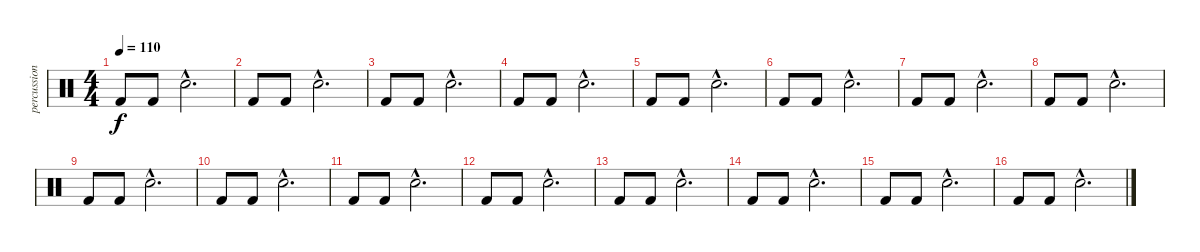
\track ("percussions" "percussion") {instrument percussion}
\staff {score}
\articulation defaults
\ts (4 4)
\tempo 110
\clef neutral
\ks c "Kick (hit) 2".8{dy f} "Kick (hit) 2".8 "Electric Snare (hit)"{hac}.2{d}
|
"Kick (hit) 2".8 "Kick (hit) 2".8 "Electric Snare (hit)"{hac}.2{d} |
"Kick (hit) 2".8 "Kick (hit) 2".8 "Electric Snare (hit)"{hac}.2{d} |
"Kick (hit) 2".8 "Kick (hit) 2".8 "Electric Snare (hit)"{hac}.2{d} |
"Kick (hit) 2".8 "Kick (hit) 2".8 "Electric Snare (hit)"{hac}.2{d} |
"Kick (hit) 2".8 "Kick (hit) 2".8 "Electric Snare (hit)"{hac}.2{d} |
"Kick (hit) 2".8 "Kick (hit) 2".8 "Electric Snare (hit)"{hac}.2{d} |
"Kick (hit) 2".8 "Kick (hit) 2".8 "Electric Snare (hit)"{hac}.2{d} |
"Kick (hit) 2".8 "Kick (hit) 2".8 "Electric Snare (hit)"{hac}.2{d} |
"Kick (hit) 2".8 "Kick (hit) 2".8 "Electric Snare (hit)"{hac}.2{d} |
"Kick (hit) 2".8 "Kick (hit) 2".8 "Electric Snare (hit)"{hac}.2{d} |
"Kick (hit) 2".8 "Kick (hit) 2".8 "Electric Snare (hit)"{hac}.2{d} |
"Kick (hit) 2".8 "Kick (hit) 2".8 "Electric Snare (hit)"{hac}.2{d} |
"Kick (hit) 2".8 "Kick (hit) 2".8 "Electric Snare (hit)"{hac}.2{d} |
"Kick (hit) 2".8 "Kick (hit) 2".8 "Electric Snare (hit)"{hac}.2{d} |
"Kick (hit) 2".8 "Kick (hit) 2".8 "Electric Snare (hit)"{hac}.2{d}
